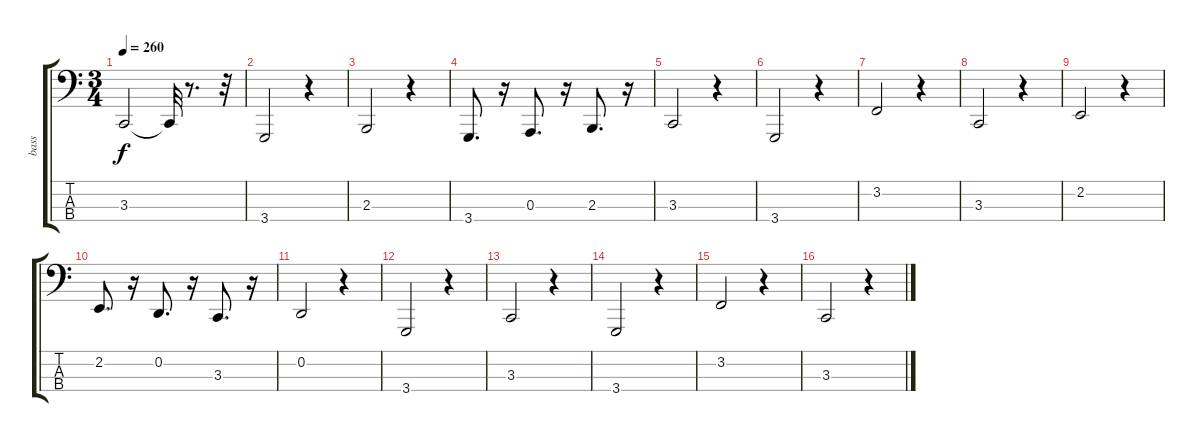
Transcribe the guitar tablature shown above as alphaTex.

\track ("bass" "bass") {instrument accordion}
\staff {score tabs}
\tuning (G2 D2 A1 E1) {hide}
\ts (3 4)
\tempo 260
\clef f4
\ks c
3.3.2{dy f} 3.3{t}.32 r.8{d} r.32 |
3.4.2 r.4 |
2.3.2 r.4 |
3.4.8{d} r.16 0.3.8{d} r.16 2.3.8{d} r.16 |
3.3.2 r.4 |
3.4.2 r.4 |
3.2.2 r.4 |
3.3.2 r.4 |
2.2.2 r.4 |
2.2.8{d} r.16 0.2.8{d} r.16 3.3.8{d} r.16 |
0.2.2 r.4 |
3.4.2 r.4 |
3.3.2 r.4 |
3.4.2 r.4 |
3.2.2 r.4 |
3.3.2 r.4
